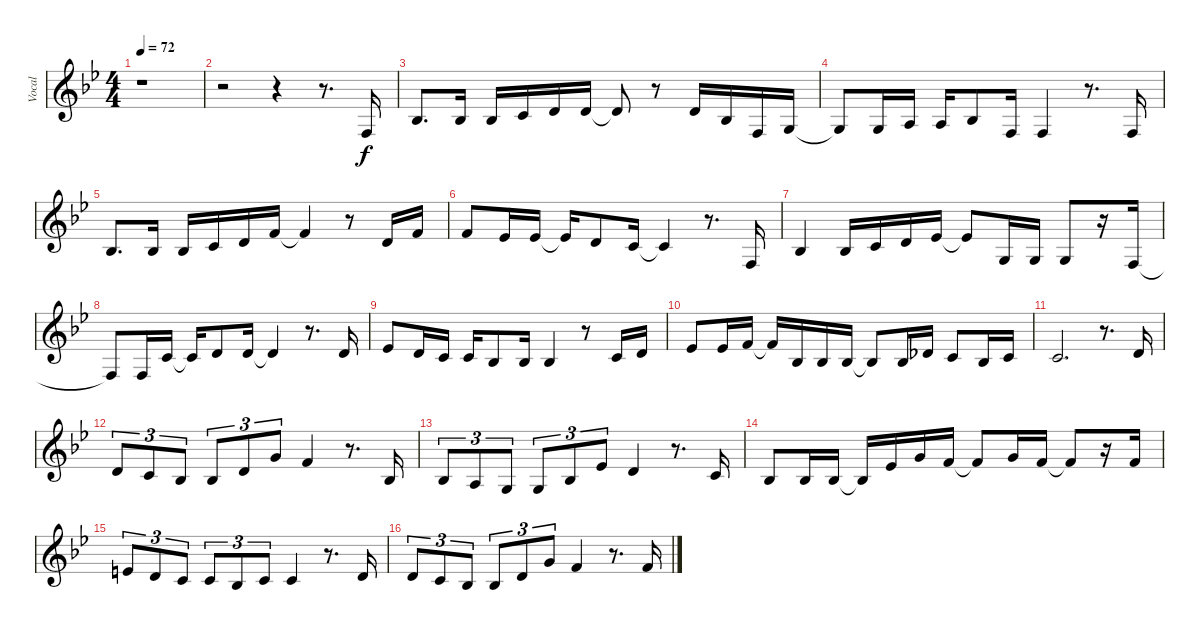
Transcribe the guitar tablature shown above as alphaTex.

\track ("Vocal" "Vocal") {instrument flute}
\staff {score}
\tuning (E4 B3 G3 D3 A2 E2) {hide}
\ts (4 4)
\tempo 72
\clef g2
\ks bb
r.1{dy f} |
r.2 r.4 r.8{d} 3.4.16 |
3.3.8{d} 3.3.16 3.3.16 1.2.16 3.2.16 3.2.16 3.2{t}.8 r.8 3.2.16 3.3.16 3.4.16 0.3.16 |
0.3{t}.8 0.3.16 2.3.16 2.3.16 3.3.8 3.4.16 3.4.4 r.8{d} 3.4.16 |
3.3.8{d} 3.3.16 3.3.16 1.2.16 3.2.16 1.1.16 1.1{t}.4 r.8 3.2.16 1.1.16 |
1.1.8 4.2.16 4.2.16 4.2{t}.16 3.2.8 1.2.16 1.2{t}.4 r.8{d} 3.4.16 |
3.3.4 3.3.16 1.2.16 7.3.16 8.3.16 8.3{t}.8 0.3.16 0.3.16 0.3.8 r.16 3.4.16 |
3.4{t}.8 3.4.16 1.2.16 1.2{t}.16 7.3.8 3.2.16 3.2{t}.4 r.8{d} 3.2.16 |
4.2.8 3.2.16 1.2.16 1.2.16 3.3.8 3.3.16 3.3.4 r.8 1.2.16 3.2.16 |
4.2.8 4.2.16 1.1.16 1.1{t}.16 3.3.16 3.3.16 3.3.16 3.3{t}.8 3.3.16 2.2.16 1.2.8 3.3.16 1.2.16 |
1.2.2{d} r.8{d} 3.2.16 |
3.2.8{tu (3 2)} 1.2.8{tu (3 2)} 3.3.8{tu (3 2)} 3.3.8{tu (3 2)} 3.2.8{tu (3 2)} 3.1.8{tu (3 2)} 1.1.4 r.8{d} 3.3.16 |
3.3.8{tu (3 2)} 2.3.8{tu (3 2)} 0.3.8{tu (3 2)} 0.3.8{tu (3 2)} 3.3.8{tu (3 2)} 8.3.8{tu (3 2)} 3.2.4 r.8{d} 1.2.16 |
3.3.8 3.3.16 3.3.16 3.3{t}.16 4.2.16 3.1.16 1.1.16 1.1{t}.8 3.1.16 1.1.16 1.1{t}.8 r.16 1.1.16 |
5.2.8{tu (3 2)} 3.2.8{tu (3 2)} 1.2.8{tu (3 2)} 1.2.8{tu (3 2)} 3.3.8{tu (3 2)} 1.2.8{tu (3 2)} 1.2.4 r.8{d} 3.2.16 |
3.2.8{tu (3 2)} 1.2.8{tu (3 2)} 3.3.8{tu (3 2)} 3.3.8{tu (3 2)} 3.2.8{tu (3 2)} 3.1.8{tu (3 2)} 1.1.4 r.8{d} 1.1.16
